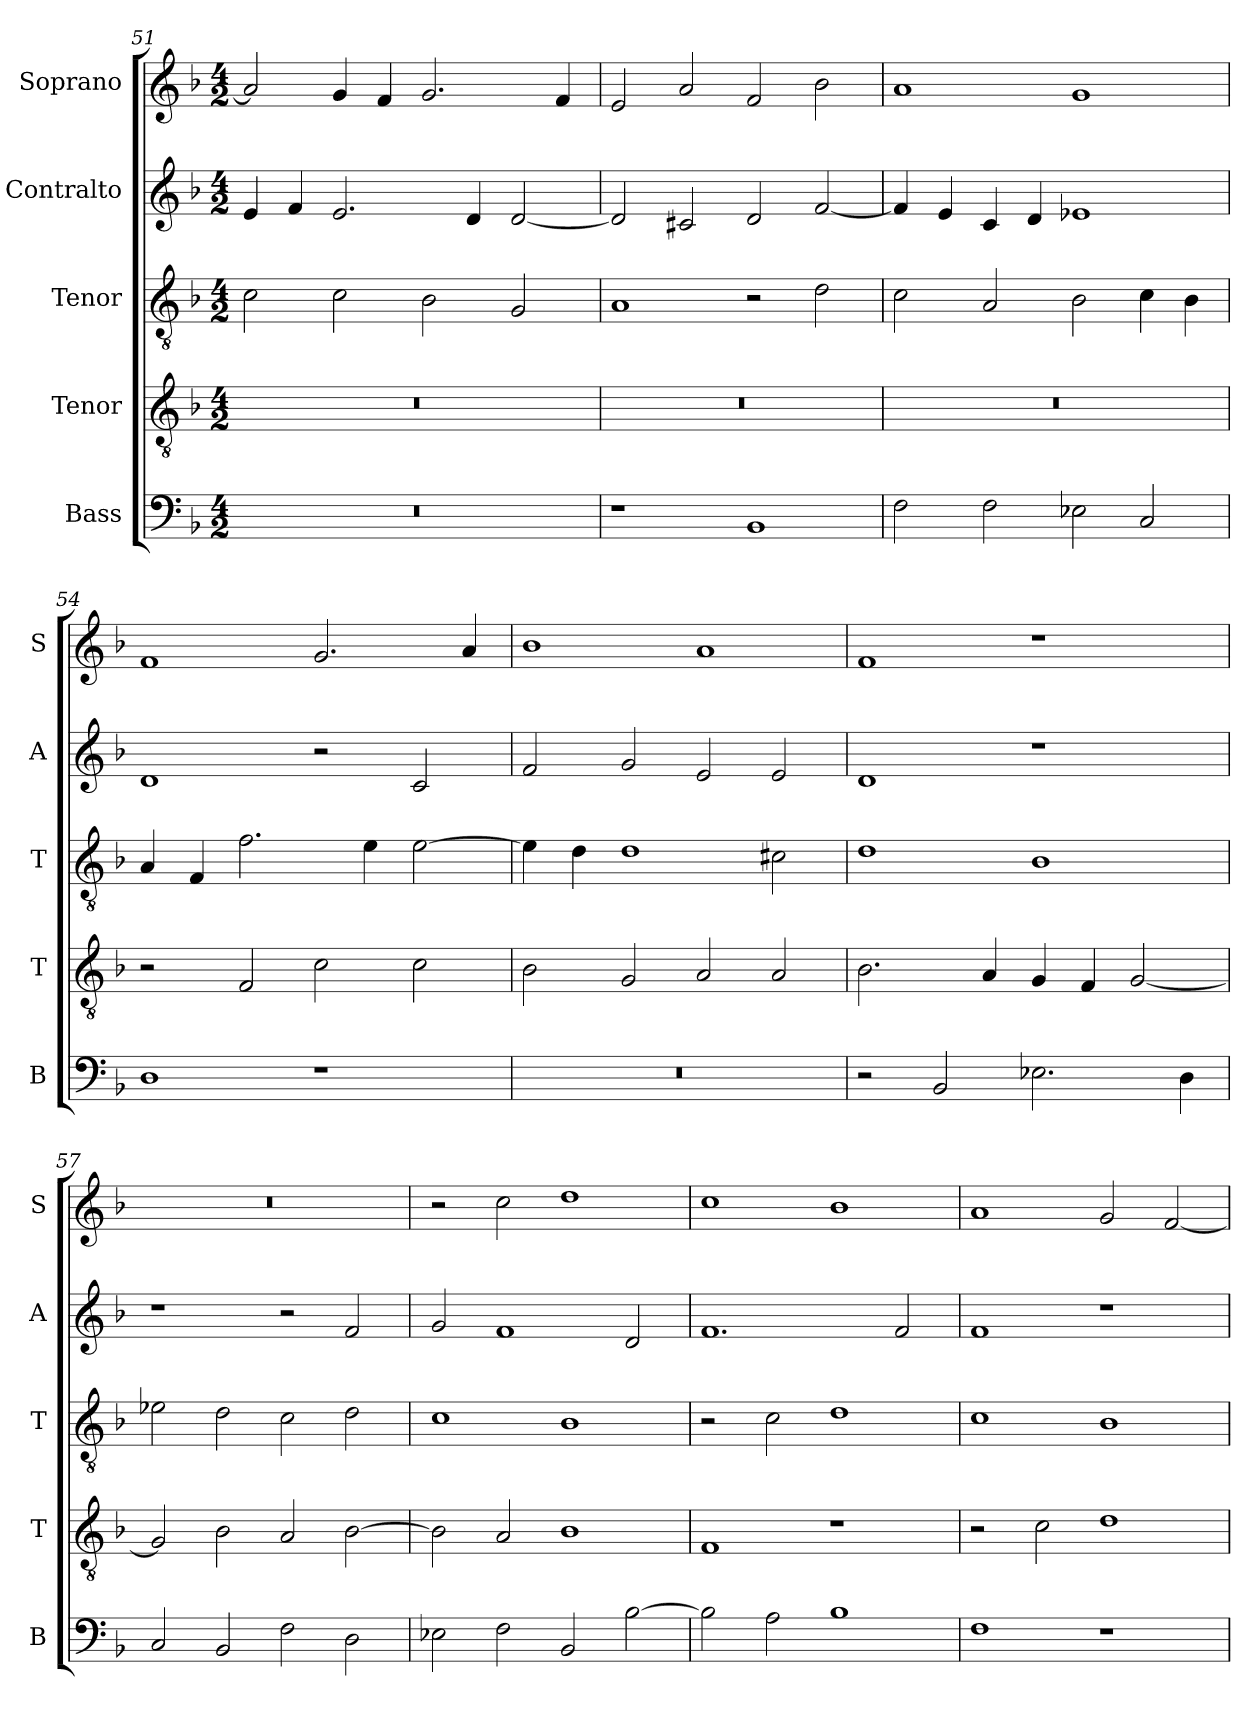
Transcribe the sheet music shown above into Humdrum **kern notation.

**kern	**kern	**kern	**kern	**kern
*part5	*part4	*part3	*part2	*part1
*staff5	*staff4	*staff3	*staff2	*staff1
*I"Bass	*I"Tenor	*I"Tenor	*I"Contralto	*I"Soprano
*I'B	*I'T	*I'T	*I'A	*I'S
*clefF4	*clefGv2	*clefGv2	*clefG2	*clefG2
*k[b-]	*k[b-]	*k[b-]	*k[b-]	*k[b-]
*F:ion	*F:ion	*F:ion	*F:ion	*F:ion
*M4/2	*M4/2	*M4/2	*M4/2	*M4/2
=51	=51	=51	=51	=51
0r	0r	2c	4e	2a]
.	.	.	4f	.
.	.	2c	2.e	4g
.	.	.	.	4f
.	.	2B-	.	2.g
.	.	.	4d	.
.	.	2G	[2d	.
.	.	.	.	4f
=52	=52	=52	=52	=52
1r	0r	1A	2d]	2e
.	.	.	2c#X	2a
1BB-	.	2r	2d	2f
.	.	2d	[2f	2b-
=53	=53	=53	=53	=53
2F	0r	2c	4f]	1a
.	.	.	4e	.
2F	.	2A	4c	.
.	.	.	4d	.
2E-X	.	2B-	1e-X	1g
2C	.	4c	.	.
.	.	4B-	.	.
=54	=54	=54	=54	=54
1D	2r	4A	1d	1f
.	.	4F	.	.
.	2F	2.f	.	.
1r	2c	.	2r	2.g
.	.	4e	.	.
.	2c	[2e	2c	.
.	.	.	.	4a
=55	=55	=55	=55	=55
0r	2B-	4e]	2f	1b-
.	.	4d	.	.
.	2G	1d	2g	.
.	2A	.	2e	1a
.	2A	2c#X	2e	.
=56	=56	=56	=56	=56
2r	2.B-	1d	1d	1f
2BB-	.	.	.	.
.	4A	.	.	.
2.E-X	4G	1B-	1r	1r
.	4F	.	.	.
.	[2G	.	.	.
4D	.	.	.	.
=57	=57	=57	=57	=57
2C	2G]	2e-X	1r	0r
2BB-	2B-	2d	.	.
2F	2A	2c	2r	.
2D	[2B-	2d	2f	.
=58	=58	=58	=58	=58
2E-X	2B-]	1c	2g	2r
2F	2A	.	1f	2cc
2BB-	1B-	1B-	.	1dd
[2B-	.	.	2d	.
=59	=59	=59	=59	=59
2B-]	1F	2r	1.f	1cc
2A	.	2c	.	.
1B-	1r	1d	.	1b-
.	.	.	2f	.
=60	=60	=60	=60	=60
1F	2r	1c	1f	1a
.	2c	.	.	.
1r	1d	1B-	1r	2g
.	.	.	.	[2f
=	=	=	=	=
*-	*-	*-	*-	*-
